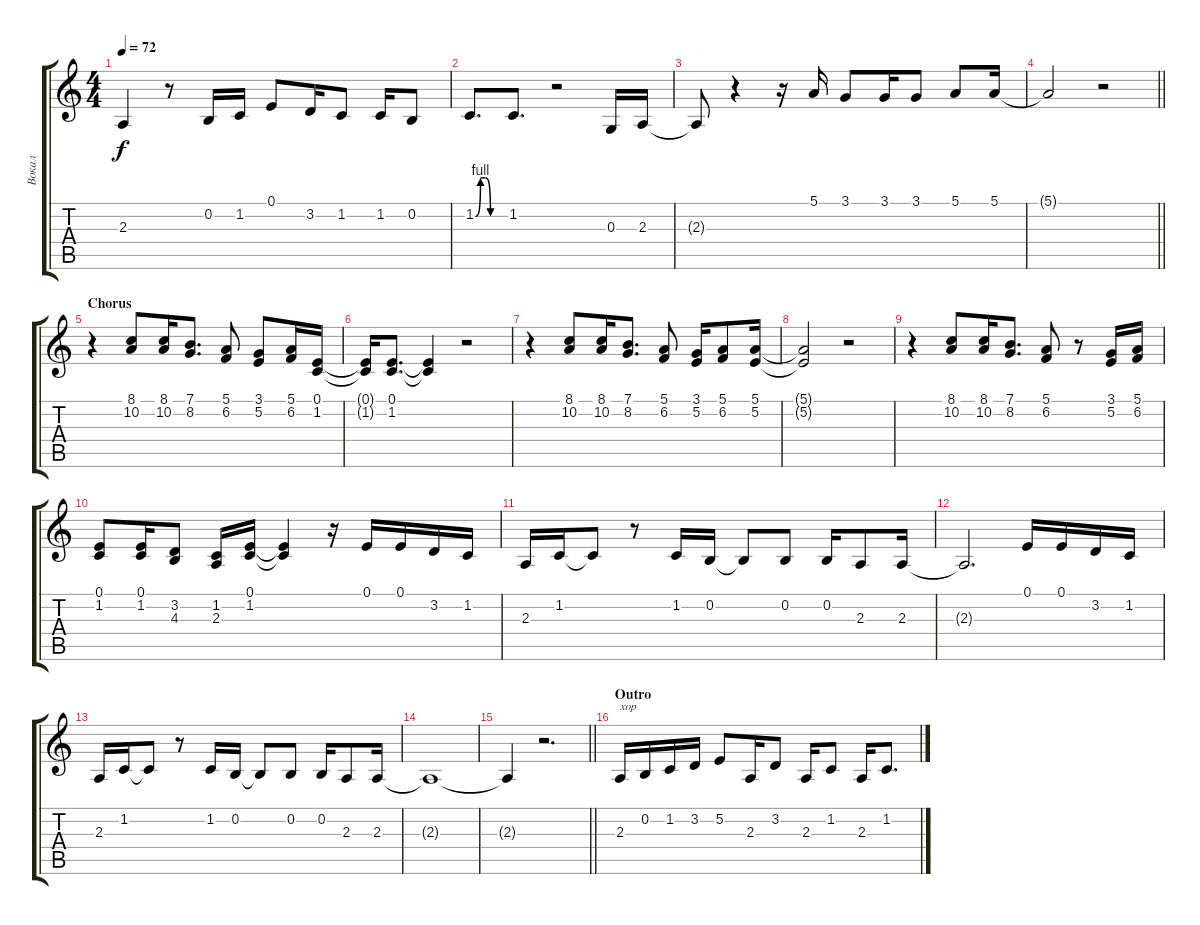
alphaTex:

\track ("Вокал" "Вокал") {instrument trumpet}
\staff {score tabs}
\tuning (E4 B3 G3 D3 A2 E2) {hide}
\ts (4 4)
\tempo 72
\clef g2
\ks c
2.3.4{dy f} r.8 0.2.16 1.2.16 0.1.8 3.2.16 1.2.8 1.2.16 0.2.8 |
1.2{be (custom 0 0 10 4 20 4 30 0 60 0)}.8{d} 1.2.8{d} r.2 0.3.16 2.3.16 |
2.3{t}.8 r.4 r.16 5.1.16 3.1.8 3.1.16 3.1.8 5.1.8 5.1.16 |
\barLineRight lightlight
5.1{t}.2 r.2 |
\section ("" "Chorus")
r.4 (8.1 10.2).8 (8.1 10.2).16 (7.1 8.2).8{d} (5.1 6.2).8 (3.1 5.2).8 (5.1 6.2).16 (0.1 1.2).16 |
(0.1{t} 1.2{t}).16 (0.1 1.2).8{d} (0.1{t} 1.2{t}).4 r.2 |
r.4 (8.1 10.2).8 (8.1 10.2).16 (7.1 8.2).8{d} (5.1 6.2).8 (3.1 5.2).16 (5.1 6.2).8 (5.1 5.2).16 |
(5.1{t} 5.2{t}).2 r.2 |
r.4 (8.1 10.2).8 (8.1 10.2).16 (7.1 8.2).8{d} (5.1 6.2).8 r.8 (3.1 5.2).16 (5.1 6.2).16 |
(0.1 1.2).8 (0.1 1.2).16 (3.2 4.3).8 (1.2 2.3).16 (0.1 1.2).16 (0.1{t} 1.2{t}).4 r.16 0.1.16 0.1.16 3.2.16 1.2.16 |
2.3.16 1.2.16 1.2{t}.8 r.8 1.2.16 0.2.16 0.2{t}.8 0.2.8 0.2.16 2.3.8 2.3.16 |
2.3{t}.2{d} 0.1.16 0.1.16 3.2.16 1.2.16 |
2.3.16 1.2.16 1.2{t}.8 r.8 1.2.16 0.2.16 0.2{t}.8 0.2.8 0.2.16 2.3.8 2.3.16 |
2.3{t}.1 |
\barLineRight lightlight
2.3{t}.4 r.2{d} |
\section ("" "Outro")
2.3.16{txt "хор" instrument choiraahs} 0.2.16 1.2.16 3.2.16 5.2.8 2.3.16 3.2.8 2.3.16 1.2.8 2.3.16 1.2.8{d}
